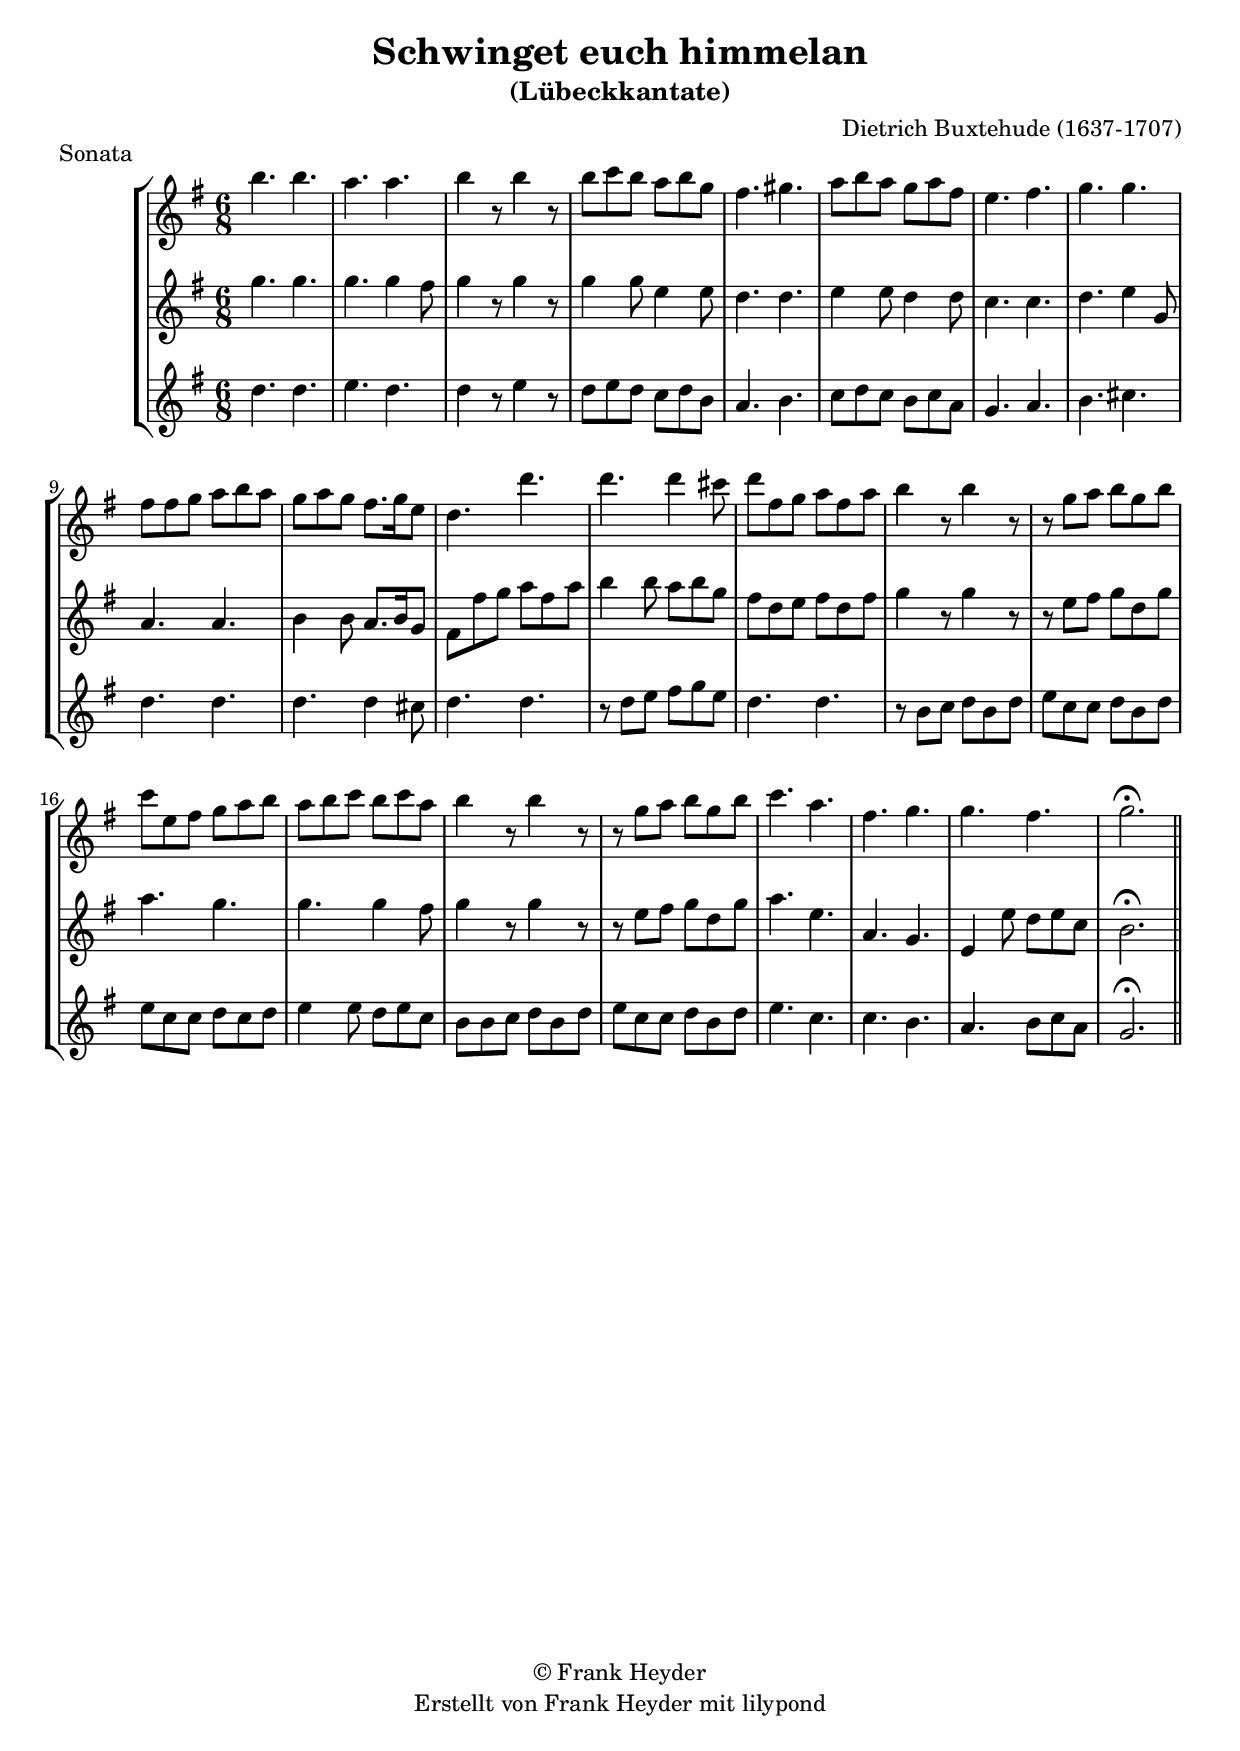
\include "deutsch.ly"

mSonataViolineI = {
	\set Staff.instrument = "Violine I"
	\set Staff.midiInstrument = "violin"
	\clef "treble"
	\key g \major
	\time 6/8
	\relative h'' {
		h4. h |
		a a |
		h4 r8 h4 r8 |
		h c h a h g |
		% 5
		fis4. gis |
		a8 h a g a fis |
		e4. fis |
		g g |
		fis8 fis g a h a |
		% 10
		g a g fis8. g16 e8 |
		d4. d' |
		d d4 cis8 |
		d fis, g a fis a |
		h4 r8 h4 r8 |
		# 15
		r g a h g h |
		c e, fis g a h |
		a h c h c a |
		h4 r8 h4 r8 |
		r g a h g h |
		% 20
		c4. a |
		fis g |
		g fis |
		g2.\fermata \bar "||"
	}
}

mSonataViolineII = {
	\set Staff.instrument = "Violine II"
	\set Staff.midiInstrument = "violin"
	\clef "treble"
	\key g \major
	\time 6/8
	\relative g'' {
		g4. g |
		g g4 fis8 |
		g4 r8 g4 r8 |
		g4 g8 e4 e8 |
		% 5
		d4. d |
		e4 e8 d4 d8 |
		c4. c |
		d e4 g,8 |
		a4. a |
		% 10
		h4 h8 a8. h16 g8 |
		fis fis' g a fis a |
		h4 h8 a h g |
		fis d e fis d fis |
		g4 r8 g4 r8 |
		% 15
		r e fis g d g |
		a4. g |
		g g4 fis8 |
		g4 r8 g4 r8 |
		r e fis g d g |
		% 20
		a4. e |
		a,4. g |
		e4 e'8 d e c |
		h2.\fermata \bar "||"
	}
}

mSonataViolineIII = {
	\set Staff.instrument = "Violine III"
	\set Staff.midiInstrument = "violin"
	\clef "treble"
	\key g \major
	\time 6/8
	\relative d'' {
		d4. d |
		e d |
		d4 r8 e4 r8 |
		d e d c d h |
		% 5
		a4. h |
		c8 d c h c a |
		g4. a |
		h cis |
		d d |
		% 10
		d d4 cis8 |
		d4. d |
		r8 d e fis g e |
		d4. d |
		r8 h c d h d |
		% 15
		e c c d h d |
		e c c d c d |
		e4 e8 d e c |
		h h c d h d |
		e c c d h d |
		% 20
		e4. c |
		c h |
		a h8 c a |
		g2.\fermata \bar "||"
	}
}


mSonataContinuoR = {
	\set Staff.instrument = "Violine III"
	\set Staff.midiInstrument = "violin"
	\clef "treble"
	\key g \major
	\time 6/8
	\relative d'' {
		d4. d |
		e d |
		d4 r8 e4 r8 |
		d e d c d h |
		% 5
		a4. h |
		c8 d c h c a |
		g4. a |
		h cis |
		d d |
		% 10
		d d4 cis8 |
		d4. d |
		r8 d e fis g e |
		d4. d |
		r8 h c d h d |
		% 15
		e c c d h d |
		e c c d c d |
		e4 e8 d e c |
		h h c d h d |
		e c c d h d |
		% 20
		e4. c |
		c h |
		a h8 c a |
		g2.\fermata \bar "||"
	}
}



\book {
	\header{
		filename =       "Schwinget_euch_himmelan.ly"
		title =          "Schwinget euch himmelan"
		subtitle = 	 "(Lübeckkantate)"
		composer =       "Dietrich Buxtehude (1637-1707)"
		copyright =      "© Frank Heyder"
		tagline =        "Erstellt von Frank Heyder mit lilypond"
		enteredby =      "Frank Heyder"
	}

	\score{
		\header {
			piece = "Sonata"
		}
		\context StaffGroup = Streicher
		<<
			\context Voice = mSonataViolineI   << \mSonataViolineI >>
			\context Voice = mSonataViolineII  << \mSonataViolineII >>
			\context Voice = mSonataViolineIII << \mSonataViolineIII >>
		>>
		\midi{ \tempo 8=144 }
		\layout {
			\context {
				\Score
        	                \override BarNumber #'extra-offset = #'(0.0 . 0.0)
			    }
		}
	}
}